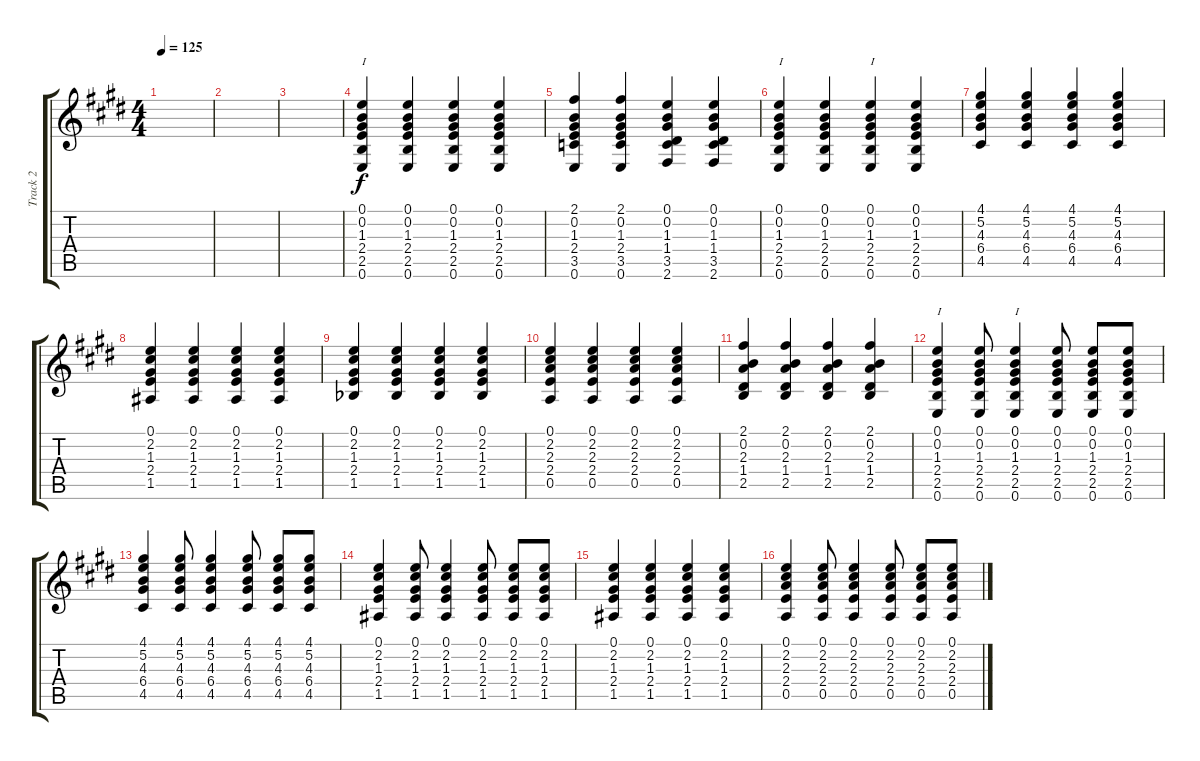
\track ("Track 2" "Track 2") {instrument electricguitarjazz}
\staff {score tabs}
\tuning (E4 B3 G3 D3 A2 E2) {hide}
\ts (4 4)
\tempo 125
\clef g2
\ks e
|
|
|
(0.1 0.2 1.3 2.4 2.5 0.6).4{txt "I"} (0.1 0.2 1.3 2.4 2.5 0.6).4 (0.1 0.2 1.3 2.4 2.5 0.6).4 (0.1 0.2 1.3 2.4 2.5 0.6).4 |
(2.1 0.2 1.3 2.4 3.5 0.6).4 (2.1 0.2 1.3 2.4 3.5 0.6).4 (0.1 0.2 1.3 1.4 3.5 2.6).4 (0.1 0.2 1.3 1.4 3.5 2.6).4 |
(0.1 0.2 1.3 2.4 2.5 0.6).4{txt "I"} (0.1 0.2 1.3 2.4 2.5 0.6).4 (0.1 0.2 1.3 2.4 2.5 0.6).4{txt "I"} (0.1 0.2 1.3 2.4 2.5 0.6).4 |
(4.1 5.2 4.3 6.4 4.5).4 (4.1 5.2 4.3 6.4 4.5).4 (4.1 5.2 4.3 6.4 4.5).4 (4.1 5.2 4.3 6.4 4.5).4 |
(0.1 2.2 1.3 2.4 1.5).4 (0.1 2.2 1.3 2.4 1.5).4 (0.1 2.2 1.3 2.4 1.5).4 (0.1 2.2 1.3 2.4 1.5).4 |
(0.1 2.2 1.3 2.4 1.5{acc b}).4 (0.1 2.2 1.3 2.4 1.5{acc b}).4 (0.1 2.2 1.3 2.4 1.5{acc b}).4 (0.1 2.2 1.3 2.4 1.5{acc b}).4 |
(0.1 2.2 2.3 2.4 0.5).4 (0.1 2.2 2.3 2.4 0.5).4 (0.1 2.2 2.3 2.4 0.5).4 (0.1 2.2 2.3 2.4 0.5).4 |
(2.1 0.2 2.3 1.4 2.5).4 (2.1 0.2 2.3 1.4 2.5).4 (2.1 0.2 2.3 1.4 2.5).4 (2.1 0.2 2.3 1.4 2.5).4 |
(0.1 0.2 1.3 2.4 2.5 0.6).4{txt "I"} (0.1 0.2 1.3 2.4 2.5 0.6).8 (0.1 0.2 1.3 2.4 2.5 0.6).4{txt "I"} (0.1 0.2 1.3 2.4 2.5 0.6).8 (0.1 0.2 1.3 2.4 2.5 0.6).8 (0.1 0.2 1.3 2.4 2.5 0.6).8 |
(4.1 5.2 4.3 6.4 4.5).4 (4.1 5.2 4.3 6.4 4.5).8 (4.1 5.2 4.3 6.4 4.5).4 (4.1 5.2 4.3 6.4 4.5).8 (4.1 5.2 4.3 6.4 4.5).8 (4.1 5.2 4.3 6.4 4.5).8 |
(0.1 2.2 1.3 2.4 1.5).4 (0.1 2.2 1.3 2.4 1.5).8 (0.1 2.2 1.3 2.4 1.5).4 (0.1 2.2 1.3 2.4 1.5).8 (0.1 2.2 1.3 2.4 1.5).8 (0.1 2.2 1.3 2.4 1.5).8 |
(0.1 2.2 1.3 2.4 1.5).4 (0.1 2.2 1.3 2.4 1.5).4 (0.1 2.2 1.3 2.4 1.5).4 (0.1 2.2 1.3 2.4 1.5).4 |
(0.1 2.2 2.3 2.4 0.5).4 (0.1 2.2 2.3 2.4 0.5).8 (0.1 2.2 2.3 2.4 0.5).4 (0.1 2.2 2.3 2.4 0.5).8 (0.1 2.2 2.3 2.4 0.5).8 (0.1 2.2 2.3 2.4 0.5).8
